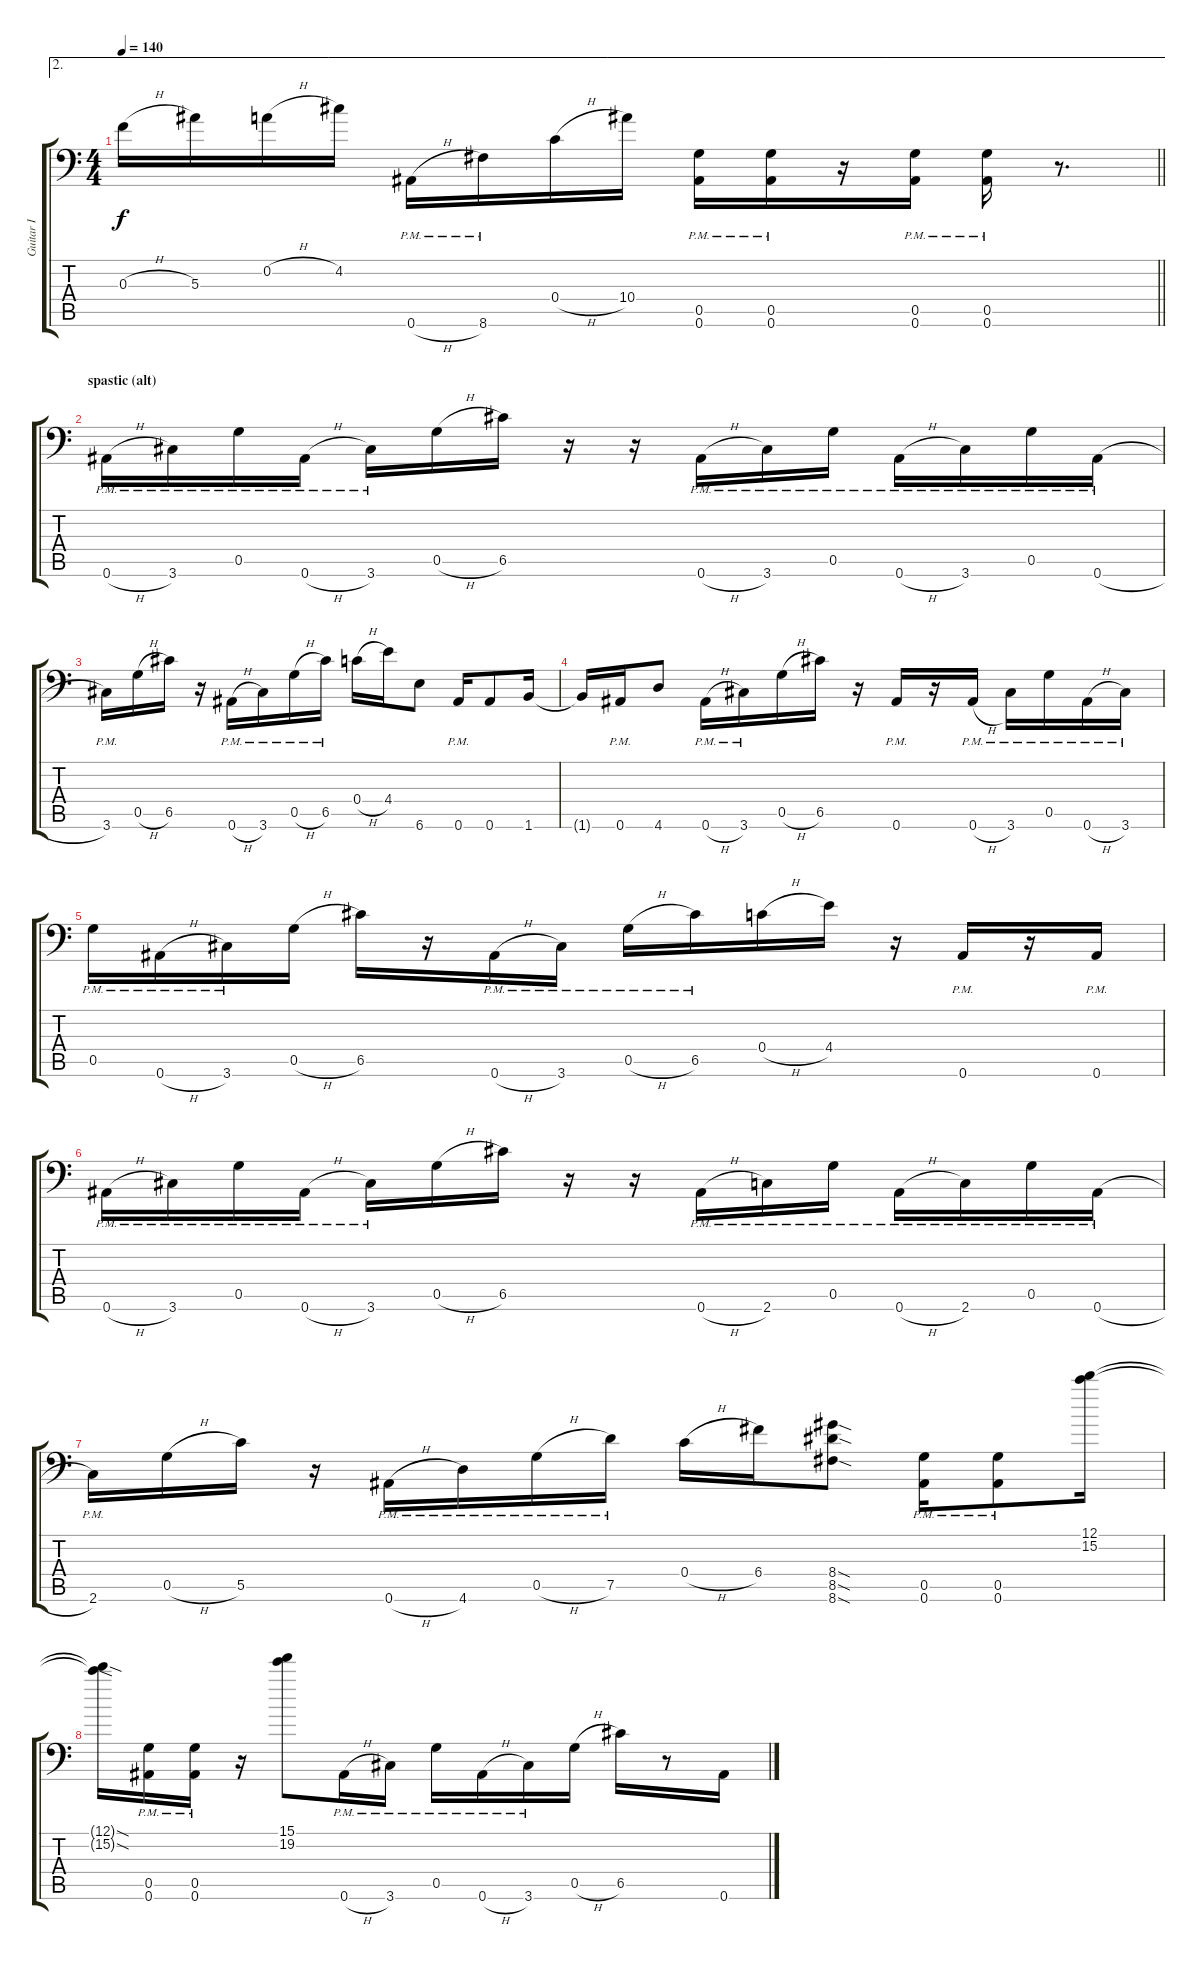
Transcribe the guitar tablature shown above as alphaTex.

\track ("Guitar I" "Guitar I") {instrument distortionguitar}
\staff {score tabs}
\tuning (D4 A3 F3 C3 G2 Bb1) {hide}
\ae 2
\ts (4 4)
\tempo 140
\clef f4
\barLineRight lightlight
\ks c
0.3{h}.16{dy f} 5.3.16 0.2{h}.16 4.2.16 0.6{h pm}.16 8.6{pm}.16 0.4{h}.16 10.4.16 (0.5{pm} 0.6{pm}).16 (0.5{pm} 0.6{pm}).16 r.16 (0.5{pm} 0.6{pm}).16 (0.5{pm} 0.6{pm}).16 r.8{d} |
\section ("" "spastic (alt)")
0.6{h pm}.16 3.6{pm}.16 0.5{pm}.16 0.6{h pm}.16 3.6{pm}.16 0.5{h}.16 6.5.16 r.16 r.16 0.6{h pm}.16 3.6{pm}.16 0.5{pm}.16 0.6{h pm}.16 3.6{pm}.16 0.5{pm}.16 0.6{h pm}.16 |
3.6{pm}.16 0.5{h}.16 6.5.16 r.16 0.6{h pm}.16 3.6{pm}.16 0.5{h pm}.16 6.5{pm}.16 0.4{h}.16 4.4.16 6.6.8 0.6{pm}.16 0.6.8 1.6.16 |
1.6{t}.16 0.6{pm}.16 4.6.8 0.6{h pm}.16 3.6{pm}.16 0.5{h}.16 6.5.16 r.16 0.6{pm}.16 r.16 0.6{h pm}.16 3.6{pm}.16 0.5{pm}.16 0.6{h pm}.16 3.6{pm}.16 |
0.5{pm}.16 0.6{h pm}.16 3.6{pm}.16 0.5{h}.16 6.5.16 r.16 0.6{h pm}.16 3.6{pm}.16 0.5{h pm}.16 6.5{pm}.16 0.4{h}.16 4.4.16 r.16 0.6{pm}.16 r.16 0.6{pm}.16 |
0.6{h pm}.16 3.6{pm}.16 0.5{pm}.16 0.6{h pm}.16 3.6{pm}.16 0.5{h}.16 6.5.16 r.16 r.16 0.6{h pm}.16 2.6{pm}.16 0.5{pm}.16 0.6{h pm}.16 2.6{pm}.16 0.5{pm}.16 0.6{h pm}.16 |
2.6{pm}.16 0.5{h}.16 5.5.16 r.16 0.6{h pm}.16 4.6{pm}.16 0.5{h pm}.16 7.5{pm}.16 0.4{h}.16 6.4.16 (8.4{sod} 8.5{sod} 8.6{sod}).8 (0.5{pm} 0.6{pm}).16 (0.5{pm} 0.6{pm}).8 (12.1 15.2).16 |
(12.1{sod t} 15.2{sod t}).16 (0.5{pm} 0.6{pm}).16 (0.5{pm} 0.6{pm}).16 r.16 (15.1 19.2).8 0.6{h pm}.16 3.6{pm}.16 0.5{pm}.16 0.6{h pm}.16 3.6{pm}.16 0.5{h}.16 6.5.16 r.8 0.6.16
